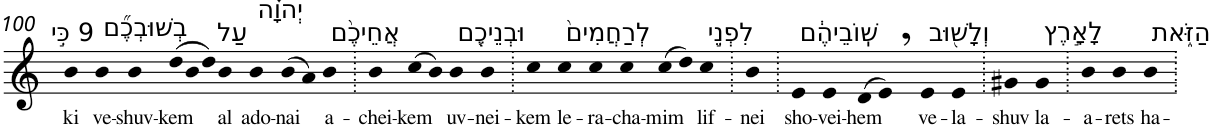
**kern	**text
*part1	*part1
*staff1	*staff1
*I"Piano	*
*I'Pno	*
!!LO:PB:g=z
*clefG2	*
*k[]	*
=100	=100
!LO:TX:a:t=9 כִּ֣י	!
!	!LO:LY:b
4b	ki
!LO:TX:a:t=בְשׁוּבְכֶ֞ם	!
!	!LO:LY:b
4b	ve-
!	!LO:LY:b
4b	-shuv-
*Xtuplet	*
!	!LO:LY:b
(>12dd	-kem
12b	.
12dd)	.
!LO:TX:a:t=עַל	!
!	!LO:LY:b
4b	al
!LO:TX:a:t=יְהוָ֗ה	!
!	!LO:LY:b
4b	ado-
!	!LO:LY:b
(>8b	-nai
8a)	.
!LO:TX:a:t=אֲחֵיכֶ֨ם	!
!	!LO:LY:b
4b	a-
=101.	=101.
!	!LO:LY:b
4b	-chei-
!	!LO:LY:b
(>8cc	-kem
8b)	.
!LO:TX:a:t=וּבְנֵיכֶ֤ם	!
!	!LO:LY:b
4b	uv-
!	!LO:LY:b
4b	-nei-
=102.	=102.
!	!LO:LY:b
4cc	-kem
!LO:TX:a:t=לְרַחֲמִים֙	!
!	!LO:LY:b
4cc	le-
!	!LO:LY:b
4cc	-ra-
!	!LO:LY:b
4cc	-cha-
!	!LO:LY:b
(>8cc	-mim
8dd)	.
!LO:TX:a:t=לִפְנֵ֣י	!
!	!LO:LY:b
4cc	lif-
=103.	=103.
!	!LO:LY:b
4b	-nei
=104.	=104.
!LO:TX:a:t=שֽׁוֹבֵיהֶ֔ם	!
!	!LO:LY:b
4e	sho-
!	!LO:LY:b
4e	-vei-
!	!LO:LY:b
(>8d	-hem
8e,)	.
!LO:TX:a:t=וְלָשׁ֖וּב	!
!	!LO:LY:b
4e	ve-
!	!LO:LY:b
4e	-la-
=105.	=105.
!	!LO:LY:b
4g#X	-shuv
!LO:TX:a:t=לָאָ֣רֶץ	!
!	!LO:LY:b
4g#	la-
=106.	=106.
!	!LO:LY:b
4b	-a-
!	!LO:LY:b
4b	-rets
!LO:TX:a:t=הַזֹּ֑את	!
!	!LO:LY:b
4b	ha-
=.	=.
*-	*-
